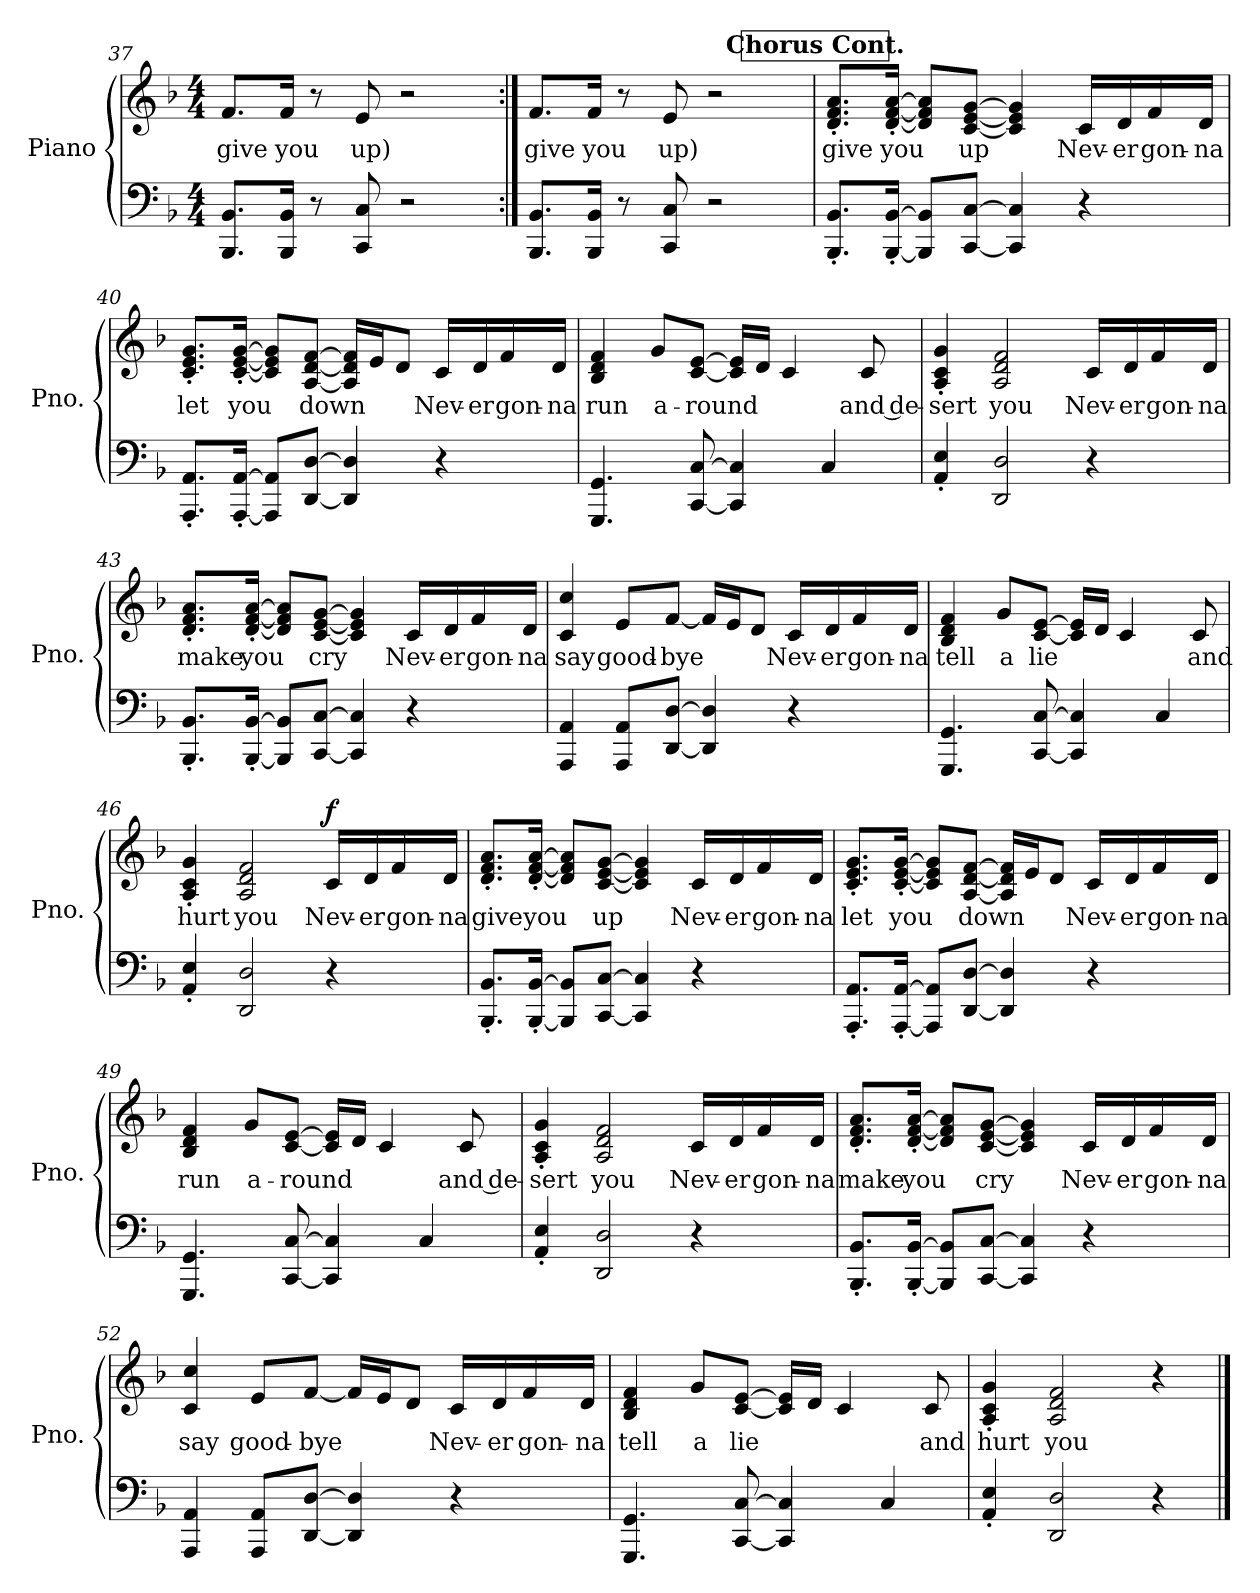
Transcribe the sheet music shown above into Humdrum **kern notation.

**kern	**kern	**text	**dynam
*part1	*part1	*part1	*part1
*staff2	*staff1	*staff1	*staff1/2
*I"Piano	*	*	*
*I'Pno.	*	*	*
*clefF4	*clefG2	*	*
*k[b-]	*k[b-]	*	*
*M4/4	*M4/4	*	*
=37	=37	=37	=37
!	!	!LO:LY:b	!
8.BBB-/ 8.BB-/L	8.f/L	give	.
!	!	!LO:LY:b	!
16BBB-/ 16BB-/Jk	16f/Jk	you	.
8r	8r	.	.
!	!	!LO:LY:b	!
8CC/ 8C/	8e/	up)	.
2r	2r	.	.
=38:|!	=38:|!	=38:|!	=38:|!
!	!	!LO:LY:b	!
8.BBB-/ 8.BB-/L	8.f/L	give	.
!	!	!LO:LY:b	!
16BBB-/ 16BB-/Jk	16f/Jk	you	.
8r	8r	.	.
!	!	!LO:LY:b	!
8CC/ 8C/	8e/	up)	.
2r	2r	.	.
!!LO:LB:g=z
!!LO:REH:place=s1:a:B:fs=14:t=Chorus Cont.
=39	=39	=39	=39
!	!	!LO:LY:b	!
8.BBB-/' 8.BB-/'L	8.d/' 8.f/' 8.a/'L	give	.
!	!	!LO:LY:b	!
[16BBB-/' [16BB-/'Jk	[16d/' [16f/' [16a/'Jk	you	.
8BBB-/] 8BB-/]L	8d/] 8f/] 8a/]L	.	.
!	!	!LO:LY:b	!
[8CC/ [8C/J	[8c/ [8e/ [8g/J	up	.
4CC/] 4C/]	4c/] 4e/] 4g/]	.	.
!	!	!LO:LY:b	!
4r	16c/LL	Nev-	.
!	!	!LO:LY:b	!
.	16d/	-er	.
!	!	!LO:LY:b	!
.	16f/	gon-	.
!	!	!LO:LY:b	!
.	16d/JJ	-na	.
=40	=40	=40	=40
!	!	!LO:LY:b	!
8.AAA/' 8.AA/'L	8.c/' 8.e/' 8.g/'L	let	.
!	!	!LO:LY:b	!
[16AAA/' [16AA/'Jk	[16c/' [16e/' [16g/'Jk	you	.
8AAA/] 8AA/]L	8c/] 8e/] 8g/]L	.	.
!	!	!LO:LY:b	!
[8DD/ [8D/J	[8A/ [8d/ [8f/J	down	.
4DD/] 4D/]	16A/] 16d/] 16f/]LL	.	.
.	16e/J	.	.
.	8d/J	.	.
!	!	!LO:LY:b	!
4r	16c/LL	Nev-	.
!	!	!LO:LY:b	!
.	16d/	-er	.
!	!	!LO:LY:b	!
.	16f/	gon-	.
!	!	!LO:LY:b	!
.	16d/JJ	-na	.
!!LO:PB:g=z
=41	=41	=41	=41
!	!	!LO:LY:b	!
4.GGG/ 4.GG/	4B-/ 4d/ 4f/	run	.
!	!	!LO:LY:b	!
.	8g/L	a-	.
!	!	!LO:LY:b	!
[8CC/ [8C/	[8c/ [8e/J	-round	.
4CC/] 4C/]	16c/] 16e/]LL	.	.
.	16d/JJ	.	.
.	4c/	.	.
4C/	.	.	.
!	!	!LO:LY:b	!
.	8c/	and de-	.
=42	=42	=42	=42
!	!	!LO:LY:b	!
4AA/' 4E/'	4A/' 4c/' 4g/'	-sert	.
!	!	!LO:LY:b	!
2DD/ 2D/	2A/ 2d/ 2f/	you	.
!	!	!LO:LY:b	!
4r	16c/LL	Nev-	.
!	!	!LO:LY:b	!
.	16d/	-er	.
!	!	!LO:LY:b	!
.	16f/	gon-	.
!	!	!LO:LY:b	!
.	16d/JJ	-na	.
=43	=43	=43	=43
!	!	!LO:LY:b	!
8.BBB-/' 8.BB-/'L	8.d/' 8.f/' 8.a/'L	make	.
!	!	!LO:LY:b	!
[16BBB-/' [16BB-/'Jk	[16d/' [16f/' [16a/'Jk	you	.
8BBB-/] 8BB-/]L	8d/] 8f/] 8a/]L	.	.
!	!	!LO:LY:b	!
[8CC/ [8C/J	[8c/ [8e/ [8g/J	cry	.
4CC/] 4C/]	4c/] 4e/] 4g/]	.	.
!	!	!LO:LY:b	!
4r	16c/LL	Nev-	.
!	!	!LO:LY:b	!
.	16d/	-er	.
!	!	!LO:LY:b	!
.	16f/	gon-	.
!	!	!LO:LY:b	!
.	16d/JJ	-na	.
!!LO:LB:g=z
=44	=44	=44	=44
!	!	!LO:LY:b	!
4AAA/ 4AA/	4c/ 4cc/	say	.
!	!	!LO:LY:b	!
8AAA/ 8AA/L	8e/L	good-	.
!	!	!LO:LY:b	!
[8DD/ [8D/J	[8f/J	-bye	.
4DD/] 4D/]	16f/LL]	.	.
.	16e/J	.	.
.	8d/J	.	.
!	!	!LO:LY:b	!
4r	16c/LL	Nev-	.
!	!	!LO:LY:b	!
.	16d/	-er	.
!	!	!LO:LY:b	!
.	16f/	gon-	.
!	!	!LO:LY:b	!
.	16d/JJ	-na	.
=45	=45	=45	=45
!	!	!LO:LY:b	!
4.GGG/ 4.GG/	4B-/ 4d/ 4f/	tell	.
!	!	!LO:LY:b	!
.	8g/L	a	.
!	!	!LO:LY:b	!
[8CC/ [8C/	[8c/ [8e/J	lie	.
4CC/] 4C/]	16c/] 16e/]LL	.	.
.	16d/JJ	.	.
.	4c/	.	.
4C/	.	.	.
!	!	!LO:LY:b	!
.	8c/	and	.
=46	=46	=46	=46
!	!	!LO:LY:b	!
4AA/' 4E/'	4A/' 4c/' 4g/'	hurt	.
!	!	!LO:LY:b	!
2DD/ 2D/	2A/ 2d/ 2f/	you	.
!	!	!LO:LY:b	!LO:DY:b
4r	16c/LL	Nev-	f
!	!	!LO:LY:b	!
.	16d/	-er	.
!	!	!LO:LY:b	!
.	16f/	gon-	.
!	!	!LO:LY:b	!
.	16d/JJ	-na	.
!!LO:LB:g=z
=47	=47	=47	=47
!	!	!LO:LY:b	!
8.BBB-/' 8.BB-/'L	8.d/' 8.f/' 8.a/'L	give	.
!	!	!LO:LY:b	!
[16BBB-/' [16BB-/'Jk	[16d/' [16f/' [16a/'Jk	you	.
8BBB-/] 8BB-/]L	8d/] 8f/] 8a/]L	.	.
!	!	!LO:LY:b	!
[8CC/ [8C/J	[8c/ [8e/ [8g/J	up	.
4CC/] 4C/]	4c/] 4e/] 4g/]	.	.
!	!	!LO:LY:b	!
4r	16c/LL	Nev-	.
!	!	!LO:LY:b	!
.	16d/	-er	.
!	!	!LO:LY:b	!
.	16f/	gon-	.
!	!	!LO:LY:b	!
.	16d/JJ	-na	.
=48	=48	=48	=48
!	!	!LO:LY:b	!
8.AAA/' 8.AA/'L	8.c/' 8.e/' 8.g/'L	let	.
!	!	!LO:LY:b	!
[16AAA/' [16AA/'Jk	[16c/' [16e/' [16g/'Jk	you	.
8AAA/] 8AA/]L	8c/] 8e/] 8g/]L	.	.
!	!	!LO:LY:b	!
[8DD/ [8D/J	[8A/ [8d/ [8f/J	down	.
4DD/] 4D/]	16A/] 16d/] 16f/]LL	.	.
.	16e/J	.	.
.	8d/J	.	.
!	!	!LO:LY:b	!
4r	16c/LL	Nev-	.
!	!	!LO:LY:b	!
.	16d/	-er	.
!	!	!LO:LY:b	!
.	16f/	gon-	.
!	!	!LO:LY:b	!
.	16d/JJ	-na	.
!!LO:LB:g=z
=49	=49	=49	=49
!	!	!LO:LY:b	!
4.GGG/ 4.GG/	4B-/ 4d/ 4f/	run	.
!	!	!LO:LY:b	!
.	8g/L	a-	.
!	!	!LO:LY:b	!
[8CC/ [8C/	[8c/ [8e/J	-round	.
4CC/] 4C/]	16c/] 16e/]LL	.	.
.	16d/JJ	.	.
.	4c/	.	.
4C/	.	.	.
!	!	!LO:LY:b	!
.	8c/	and de-	.
=50	=50	=50	=50
!	!	!LO:LY:b	!
4AA/' 4E/'	4A/' 4c/' 4g/'	-sert	.
!	!	!LO:LY:b	!
2DD/ 2D/	2A/ 2d/ 2f/	you	.
!	!	!LO:LY:b	!
4r	16c/LL	Nev-	.
!	!	!LO:LY:b	!
.	16d/	-er	.
!	!	!LO:LY:b	!
.	16f/	gon-	.
!	!	!LO:LY:b	!
.	16d/JJ	-na	.
=51	=51	=51	=51
!	!	!LO:LY:b	!
8.BBB-/' 8.BB-/'L	8.d/' 8.f/' 8.a/'L	make	.
!	!	!LO:LY:b	!
[16BBB-/' [16BB-/'Jk	[16d/' [16f/' [16a/'Jk	you	.
8BBB-/] 8BB-/]L	8d/] 8f/] 8a/]L	.	.
!	!	!LO:LY:b	!
[8CC/ [8C/J	[8c/ [8e/ [8g/J	cry	.
4CC/] 4C/]	4c/] 4e/] 4g/]	.	.
!	!	!LO:LY:b	!
4r	16c/LL	Nev-	.
!	!	!LO:LY:b	!
.	16d/	-er	.
!	!	!LO:LY:b	!
.	16f/	gon-	.
!	!	!LO:LY:b	!
.	16d/JJ	-na	.
!!LO:LB:g=z
=52	=52	=52	=52
!	!	!LO:LY:b	!
4AAA/ 4AA/	4c/ 4cc/	say	.
!	!	!LO:LY:b	!
8AAA/ 8AA/L	8e/L	good-	.
!	!	!LO:LY:b	!
[8DD/ [8D/J	[8f/J	-bye	.
4DD/] 4D/]	16f/LL]	.	.
.	16e/J	.	.
.	8d/J	.	.
!	!	!LO:LY:b	!
4r	16c/LL	Nev-	.
!	!	!LO:LY:b	!
.	16d/	-er	.
!	!	!LO:LY:b	!
.	16f/	gon-	.
!	!	!LO:LY:b	!
.	16d/JJ	-na	.
=53	=53	=53	=53
!	!	!LO:LY:b	!
4.GGG/ 4.GG/	4B-/ 4d/ 4f/	tell	.
!	!	!LO:LY:b	!
.	8g/L	a	.
!	!	!LO:LY:b	!
[8CC/ [8C/	[8c/ [8e/J	lie	.
4CC/] 4C/]	16c/] 16e/]LL	.	.
.	16d/JJ	.	.
.	4c/	.	.
4C/	.	.	.
!	!	!LO:LY:b	!
.	8c/	and	.
=54	=54	=54	=54
!	!	!LO:LY:b	!
4AA/' 4E/'	4A/' 4c/' 4g/'	hurt	.
!	!	!LO:LY:b	!
2DD/ 2D/	2A/ 2d/ 2f/	you	.
4r	4r	.	.
==	==	==	==
*-	*-	*-	*-
